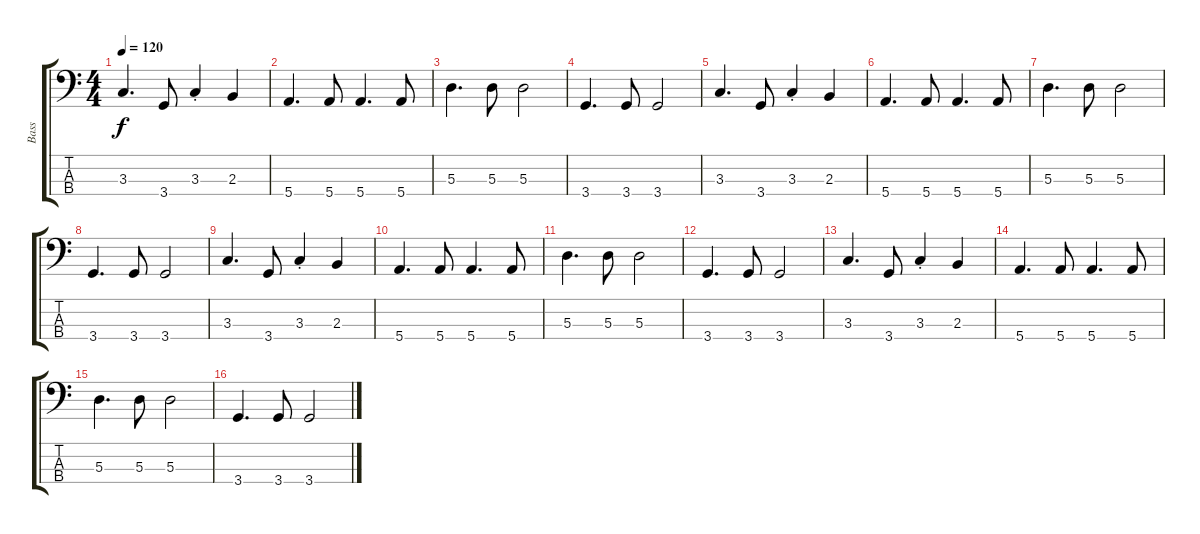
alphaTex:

\track ("Bass" "Bass") {instrument electricbassfinger}
\staff {score tabs}
\tuning (G2 D2 A1 E1) {hide}
\ts (4 4)
\tempo 120
\clef f4
\ks c
3.3.4{d dy f} 3.4.8 3.3{st}.4 2.3.4 |
5.4.4{d} 5.4.8 5.4.4{d} 5.4.8 |
5.3.4{d} 5.3.8 5.3.2 |
3.4.4{d} 3.4.8 3.4.2 |
3.3.4{d} 3.4.8 3.3{st}.4 2.3.4 |
5.4.4{d} 5.4.8 5.4.4{d} 5.4.8 |
5.3.4{d} 5.3.8 5.3.2 |
3.4.4{d} 3.4.8 3.4.2 |
3.3.4{d} 3.4.8 3.3{st}.4 2.3.4 |
5.4.4{d} 5.4.8 5.4.4{d} 5.4.8 |
5.3.4{d} 5.3.8 5.3.2 |
3.4.4{d} 3.4.8 3.4.2 |
3.3.4{d} 3.4.8 3.3{st}.4 2.3.4 |
5.4.4{d} 5.4.8 5.4.4{d} 5.4.8 |
5.3.4{d} 5.3.8 5.3.2 |
3.4.4{d} 3.4.8 3.4.2
